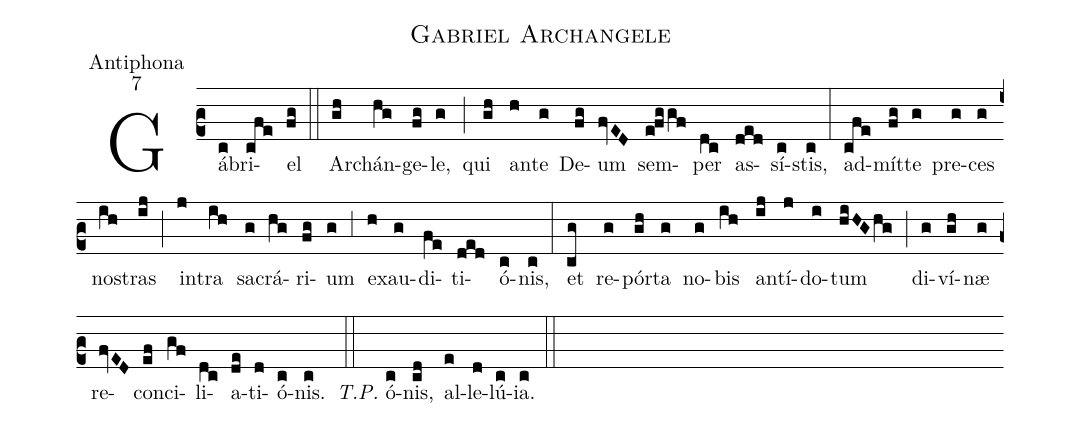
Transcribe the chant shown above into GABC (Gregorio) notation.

name:Gabriel Archangele;
office-part:Antiphona;
mode:7;
%%
(c2) Gá(c)bri(cfe)el(fg) (::)
Arch(gh)án(hg)ge(fg)le,(g) (;) qui(gh) an(h)te(g) De(fg)um(fvED) sem(e!fggf)per(dc) as(ded)sí(c)stis,(c) (:)
ad(cfe)mít(fg)te(g) pre(g)ces(g) no(ih)stras(ij) (;) in(j)tra(ih) sa(g)crá(hg)ri(fg)um(g) (,3) ex(h)au(g)di(fe)ti(ded)ó(c)nis,(c) (:)
et(cg) re(g)pór(gh)ta(g) no(g)bis(ih) an(ij)tí(j)do(i)tum(hiHG/hg) (;) di(g)ví(gh)næ(g) re(fvED)con(ef)ci(gf)li(dc)a(de)ti(d)ó(c)nis.(c) (::) <i>T.P.</i> ó(c)nis,(cd) al(e)le(d)lú(c)ia.(c) (::)
